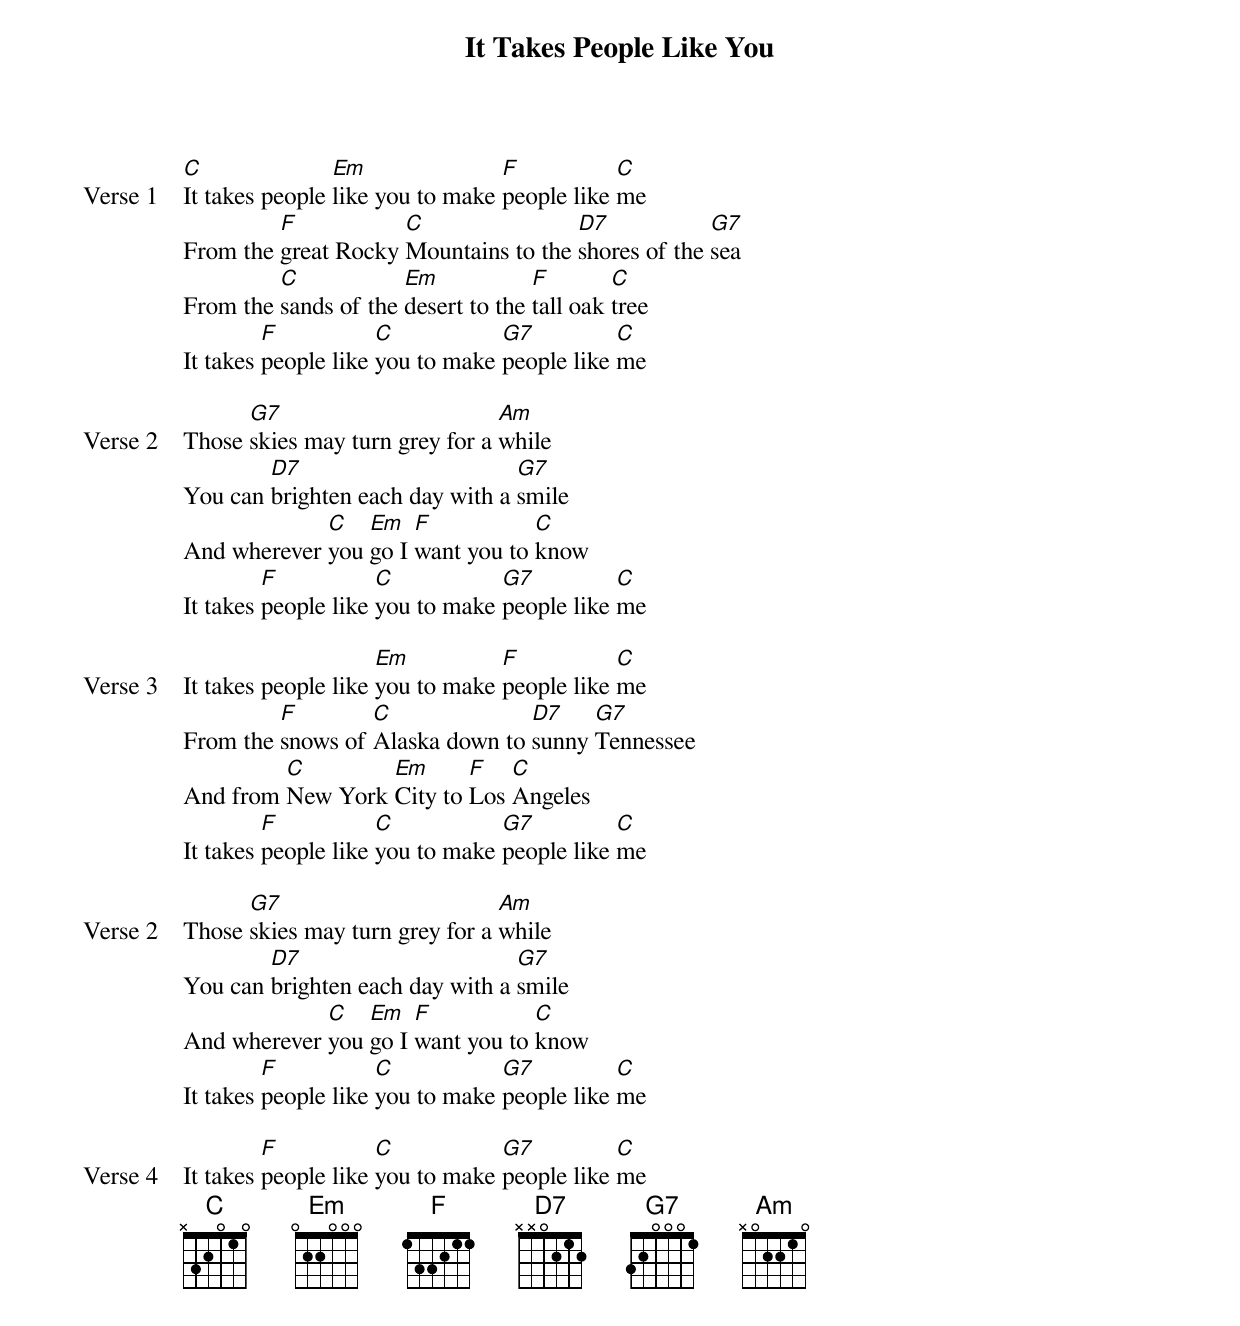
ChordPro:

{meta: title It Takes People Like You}
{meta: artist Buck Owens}

{start_of_verse: Verse 1}
[C]It takes people [Em]like you to make [F]people like [C]me
From the [F]great Rocky [C]Mountains to the [D7]shores of the [G7]sea
From the [C]sands of the [Em]desert to the [F]tall oak [C]tree
It takes [F]people like [C]you to make [G7]people like [C]me
{end_of_verse}

{start_of_verse: Verse 2}
Those [G7]skies may turn grey for a [Am]while
You can [D7]brighten each day with a [G7]smile
And wherever [C]you [Em]go I [F]want you to [C]know
It takes [F]people like [C]you to make [G7]people like [C]me
{end_of_verse}

{start_of_verse: Verse 3}
It takes people like [Em]you to make [F]people like [C]me
From the [F]snows of [C]Alaska down to [D7]sunny [G7]Tennessee
And from [C]New York [Em]City to [F]Los [C]Angeles
It takes [F]people like [C]you to make [G7]people like [C]me
{end_of_verse}

{start_of_verse: Verse 2}
Those [G7]skies may turn grey for a [Am]while
You can [D7]brighten each day with a [G7]smile
And wherever [C]you [Em]go I [F]want you to [C]know
It takes [F]people like [C]you to make [G7]people like [C]me
{end_of_verse}

{start_of_verse: Verse 4}
It takes [F]people like [C]you to make [G7]people like [C]me
{end_of_verse}
